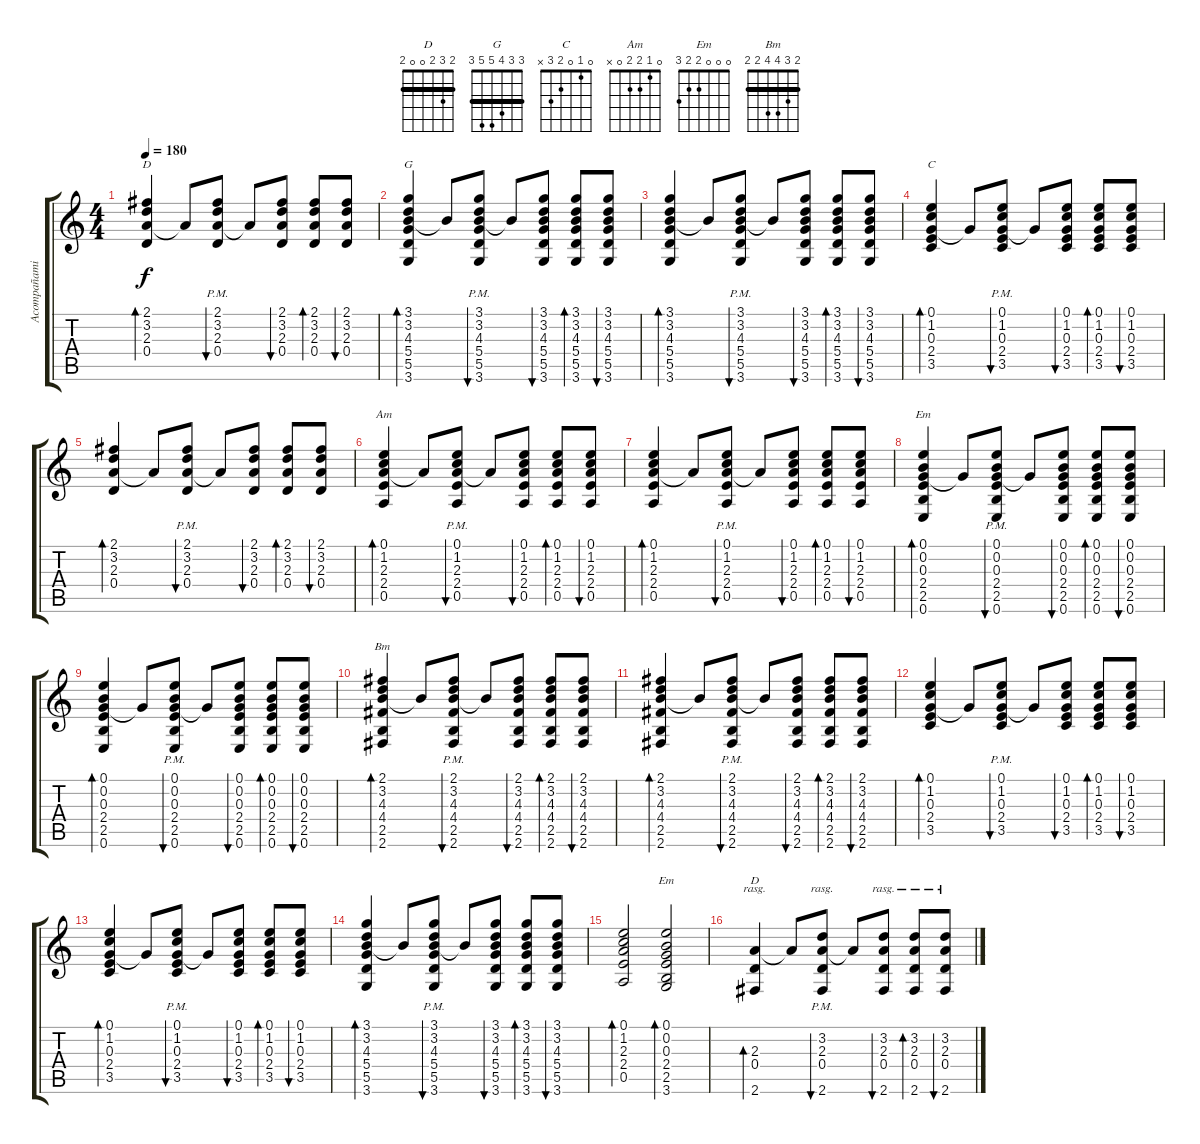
\track ("Acompañamiento" "Acompañami") {instrument acousticguitarnylon}
\staff {score tabs}
\tuning (E4 B3 G3 D3 A2 E2) {hide}
\chord ("D" 2 3 2 0 x x) {barre 2}
\chord ("G" 3 3 4 5 5 3) {barre 3}
\chord ("C" 0 1 0 2 3 x)
\chord ("Am" 0 1 2 2 0 x)
\chord ("Em" 0 0 0 2 2 0)
\chord ("Bm" 2 3 4 4 2 2) {barre 2}
\chord ("Em" 0 0 0 2 2 3)
\chord ("D" 2 3 2 0 0 2) {barre 2}
\ts (4 4)
\tempo 180
\clef g2
\ks c
(2.1 3.2 2.3 0.4).4{bd 120 ch "D" dy f} 2.3{t}.8 (2.1 3.2 2.3{pm} 0.4).8{bu 30} 2.3{t}.8 (2.1 3.2 2.3 0.4).8{bu 30} (2.1 3.2 2.3 0.4).8{bd 30} (2.1 3.2 2.3 0.4).8{bu 30} |
(3.1 3.2 4.3 5.4 5.5 3.6).4{bd 120 ch "G"} 4.3{t}.8 (3.1 3.2 4.3 5.4{pm} 5.5 3.6).8{bu 30} 4.3{t}.8 (3.1 3.2 4.3 5.4 5.5 3.6).8{bu 30} (3.1 3.2 4.3 5.4 5.5 3.6).8{bd 30} (3.1 3.2 4.3 5.4 5.5 3.6).8{bu 30} |
(3.1 3.2 4.3 5.4 5.5 3.6).4{bd 120} 4.3{t}.8 (3.1 3.2 4.3 5.4 5.5{pm} 3.6).8{bu 30} 4.3{t}.8 (3.1 3.2 4.3 5.4 5.5 3.6).8{bu 30} (3.1 3.2 4.3 5.4 5.5 3.6).8{bd 30} (3.1 3.2 4.3 5.4 5.5 3.6).8{bu 30} |
(0.1 1.2 0.3 2.4 3.5).4{bd 120 ch "C"} 0.3{t}.8 (0.1 1.2 0.3{pm} 2.4 3.5).8{bu 30} 0.3{t}.8 (0.1 1.2 0.3 2.4 3.5).8{bu 30} (0.1 1.2 0.3 2.4 3.5).8{bd 30} (0.1 1.2 0.3 2.4 3.5).8{bu 30} |
(2.1 3.2 2.3 0.4).4{bd 120} 2.3{t}.8 (2.1 3.2 2.3{pm} 0.4).8{bu 30} 2.3{t}.8 (2.1 3.2 2.3 0.4).8{bu 30} (2.1 3.2 2.3 0.4).8{bd 30} (2.1 3.2 2.3 0.4).8{bu 30} |
(0.1 1.2 2.3 2.4 0.5).4{bd 120 ch "Am"} 2.3{t}.8 (0.1 1.2 2.3 2.4{pm} 0.5).8{bu 30} 2.3{t}.8 (0.1 1.2 2.3 2.4 0.5).8{bu 30} (0.1 1.2 2.3 2.4 0.5).8{bd 30} (0.1 1.2 2.3 2.4 0.5).8{bu 30} |
(0.1 1.2 2.3 2.4 0.5).4{bd 120} 2.3{t}.8 (0.1 1.2 2.3 2.4{pm} 0.5).8{bu 30} 2.3{t}.8 (0.1 1.2 2.3 2.4 0.5).8{bu 30} (0.1 1.2 2.3 2.4 0.5).8{bd 30} (0.1 1.2 2.3 2.4 0.5).8{bu 30} |
(0.1 0.2 0.3 2.4 2.5 0.6).4{bd 120 ch "Em"} 0.3{t}.8 (0.1 0.2 0.3 2.4{pm} 2.5 0.6).8{bu 30} 0.3{t}.8 (0.1 0.2 0.3 2.4 2.5 0.6).8{bu 30} (0.1 0.2 0.3 2.4 2.5 0.6).8{bd 30} (0.1 0.2 0.3 2.4 2.5 0.6).8{bu 30} |
(0.1 0.2 0.3 2.4 2.5 0.6).4{bd 120} 0.3{t}.8 (0.1 0.2 0.3 2.4{pm} 2.5 0.6).8{bu 30} 0.3{t}.8 (0.1 0.2 0.3 2.4 2.5 0.6).8{bu 30} (0.1 0.2 0.3 2.4 2.5 0.6).8{bd 30} (0.1 0.2 0.3 2.4 2.5 0.6).8{bu 30} |
(2.1 3.2 4.3 4.4 2.5 2.6).4{bd 120 ch "Bm"} 4.3{t}.8 (2.1 3.2{pm} 4.3 4.4 2.5 2.6).8{bu 30} 4.3{t}.8 (2.1 3.2 4.3 4.4 2.5 2.6).8{bu 30} (2.1 3.2 4.3 4.4 2.5 2.6).8{bd 30} (2.1 3.2 4.3 4.4 2.5 2.6).8{bu 30} |
(2.1 3.2 4.3 4.4 2.5 2.6).4{bd 120} 4.3{t}.8 (2.1 3.2{pm} 4.3 4.4 2.5 2.6).8{bu 30} 4.3{t}.8 (2.1 3.2 4.3 4.4 2.5 2.6).8{bu 30} (2.1 3.2 4.3 4.4 2.5 2.6).8{bd 30} (2.1 3.2 4.3 4.4 2.5 2.6).8{bu 30} |
(0.1 1.2 0.3 2.4 3.5).4{bd 120} 0.3{t}.8 (0.1 1.2 0.3{pm} 2.4 3.5).8{bu 30} 0.3{t}.8 (0.1 1.2 0.3 2.4 3.5).8{bu 30} (0.1 1.2 0.3 2.4 3.5).8{bd 30} (0.1 1.2 0.3 2.4 3.5).8{bu 30} |
(0.1 1.2 0.3 2.4 3.5).4{bd 120} 0.3{t}.8 (0.1 1.2 0.3{pm} 2.4 3.5).8{bu 30} 0.3{t}.8 (0.1 1.2 0.3 2.4 3.5).8{bu 30} (0.1 1.2 0.3 2.4 3.5).8{bd 30} (0.1 1.2 0.3 2.4 3.5).8{bu 30} |
(3.1 3.2 4.3 5.4 5.5 3.6).4{bd 120} 4.3{t}.8 (3.1 3.2 4.3 5.4{pm} 5.5 3.6).8{bu 30} 4.3{t}.8 (3.1 3.2 4.3 5.4 5.5 3.6).8{bu 30} (3.1 3.2 4.3 5.4 5.5 3.6).8{bd 30} (3.1 3.2 4.3 5.4 5.5 3.6).8{bu 30} |
(0.1 1.2 2.3 2.4 0.5).2{bd 240} (0.1 0.2 0.3 2.4 2.5 3.6).2{bd 240 ch "Em"} |
(2.3 0.4 2.6).4{bd 30 ch "D" rasg ii} 2.3{t}.8 (3.2 2.3{pm} 0.4 2.6).8{bu 30 rasg ii} 2.3{t}.8 (3.2 2.3 0.4 2.6).8{bu 30 rasg ii} (3.2 2.3 0.4 2.6).8{bd 30 rasg ii} (3.2 2.3 0.4 2.6).8{bu 30 rasg ii}
